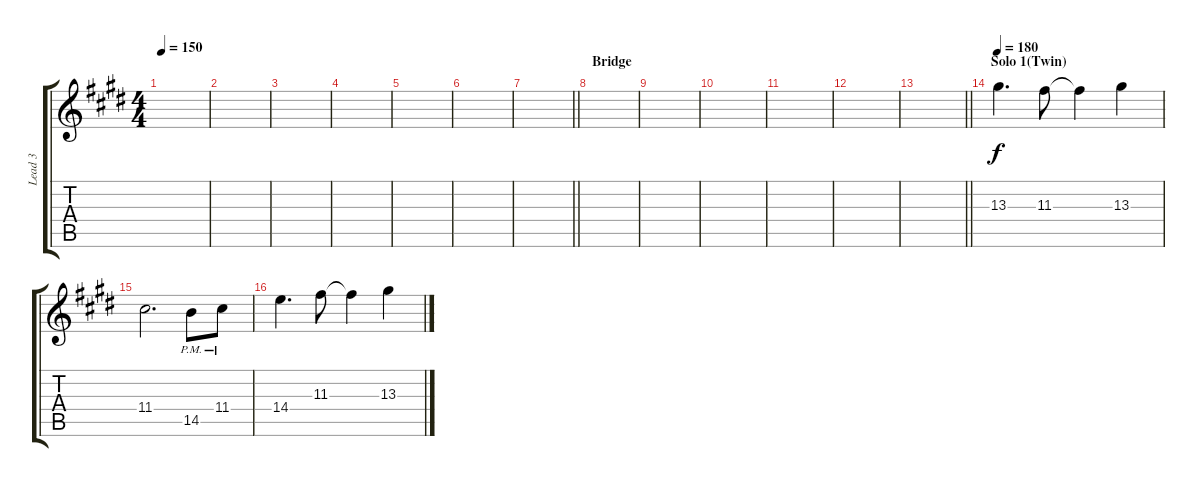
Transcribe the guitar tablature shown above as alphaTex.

\track ("Lead 3" "Lead 3") {instrument distortionguitar}
\staff {score tabs}
\tuning (E4 B3 G3 D3 A2 E2) {hide}
\ts (4 4)
\tempo 150
\clef g2
\ks c#minor
|
|
|
|
|
|
\barLineRight lightlight
|
\section ("" "Bridge")
|
|
|
|
|
\barLineRight lightlight
|
\section ("" "Solo 1(Twin)")
\tempo 180
13.3.4{d} 11.3.8 11.3{t}.4 13.3.4 |
11.4.2{d} 14.5{pm}.8 11.4{pm}.8 |
14.4.4{d} 11.3.8 11.3{t}.4 13.3.4
